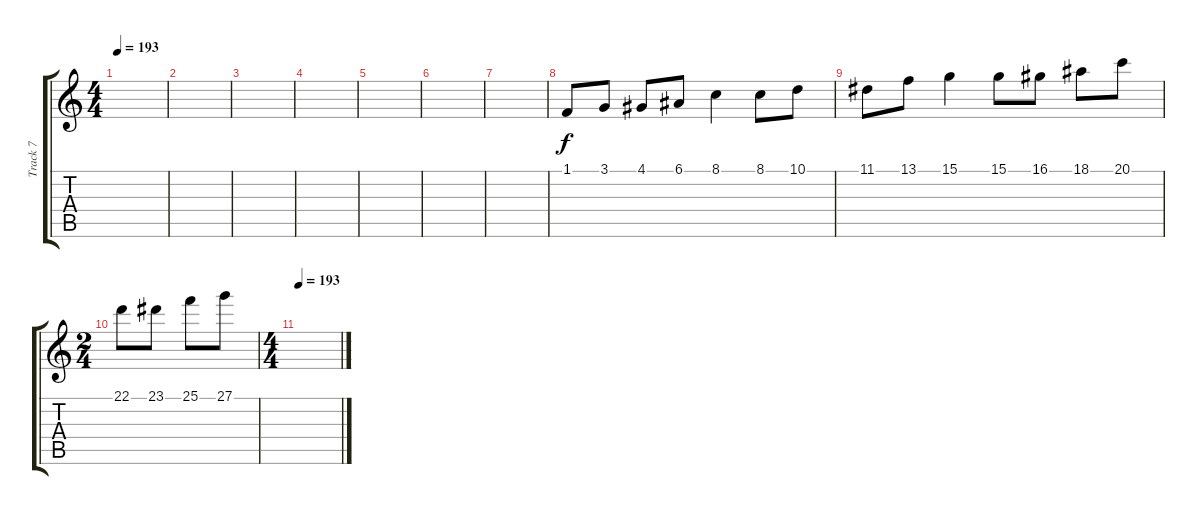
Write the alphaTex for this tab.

\track ("Track 7" "Track 7") {instrument lead1square}
\staff {score tabs}
\tuning (E4 B3 G3 D3 A2 E2) {hide}
\ts (4 4)
\tempo 193
\clef g2
\ks c
|
|
|
|
|
|
|
1.1.8 3.1.8 4.1.8 6.1.8 8.1.4 8.1.8 10.1.8 |
11.1.8 13.1.8 15.1.4 15.1.8 16.1.8 18.1.8 20.1.8 |
\ts (2 4)
22.1.8 23.1.8 25.1.8 27.1.8 |
\ts (4 4)
\tempo 193
